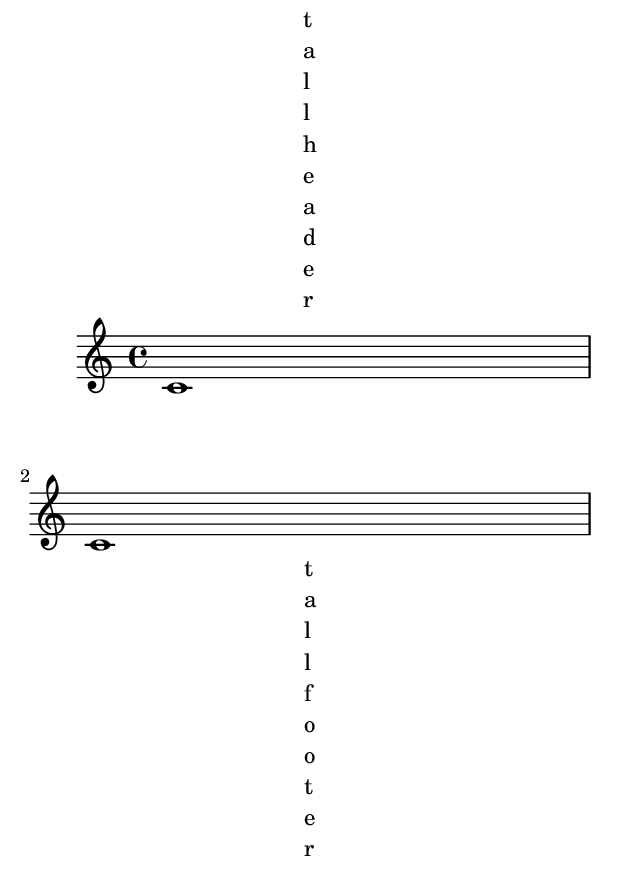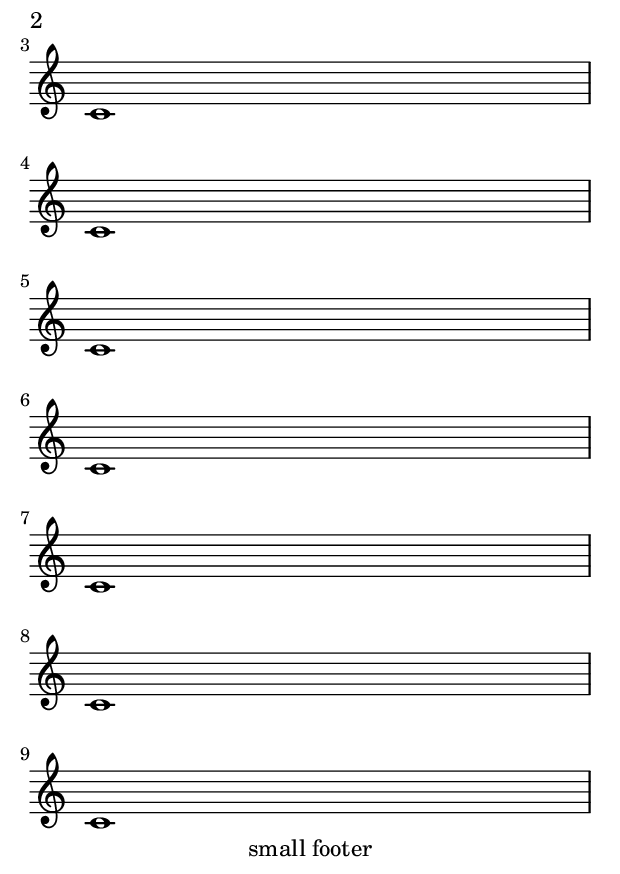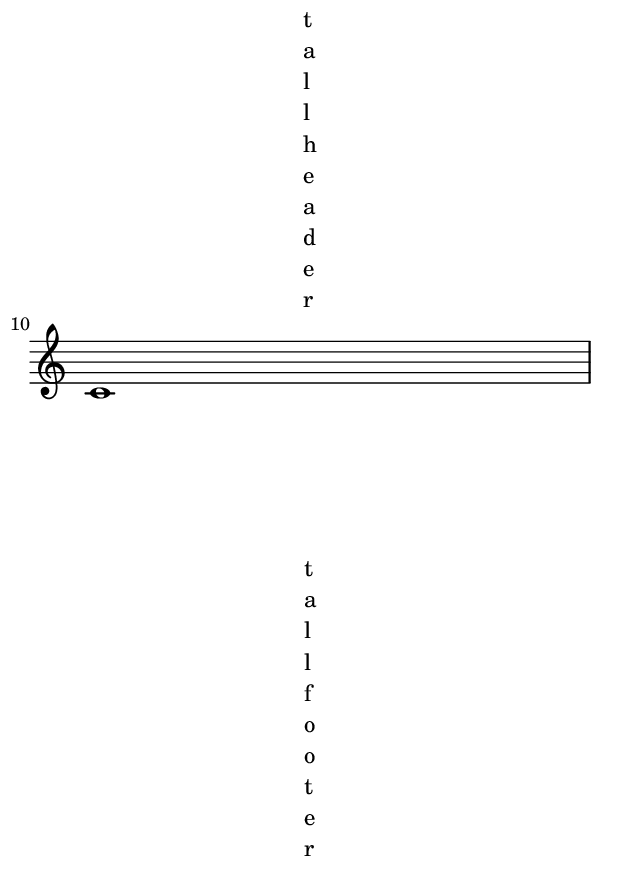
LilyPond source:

%% Generated by lilypond-book
%% Options: [exampleindent=10.16\mm,indent=0\mm,line-width=160\mm]
\include "lilypond-book-preamble.ly"


% ****************************************************************
% Start cut-&-pastable-section
% ****************************************************************

#(ly:set-option 'eps-box-padding 3.000000)



\paper {
  indent = 0\mm
  line-width = 160\mm
  % offset the left padding, also add 1mm as lilypond creates cropped
  % images with a little space on the right
  line-width = #(- line-width (* mm  3.000000) (* mm 1))
}

\layout {
  
}




% ****************************************************************
% ly snippet:
% ****************************************************************
\sourcefilename "/lilypond-2.24.3/input/regression/page-spacing-tall-headfoot.ly"
\sourcefileline 0
\version "2.16.0"

#(set-default-paper-size "a6")

\book {
  \header {
    texidoc = "Both the page breaking and the page layout take account of
the heights of the header and footer."
  }
  \paper {
    oddHeaderMarkup = \markup { \fill-line { \column { t a l l h e a d e r } } } 
    oddFooterMarkup = \markup { \fill-line { \column { t a l l f o o t e r } } }
    evenFooterMarkup = \markup { \fill-line { "small footer" } }
  }

  \repeat unfold 10 { c'1 \break }
}





% ****************************************************************
% end ly snippet
% ****************************************************************
